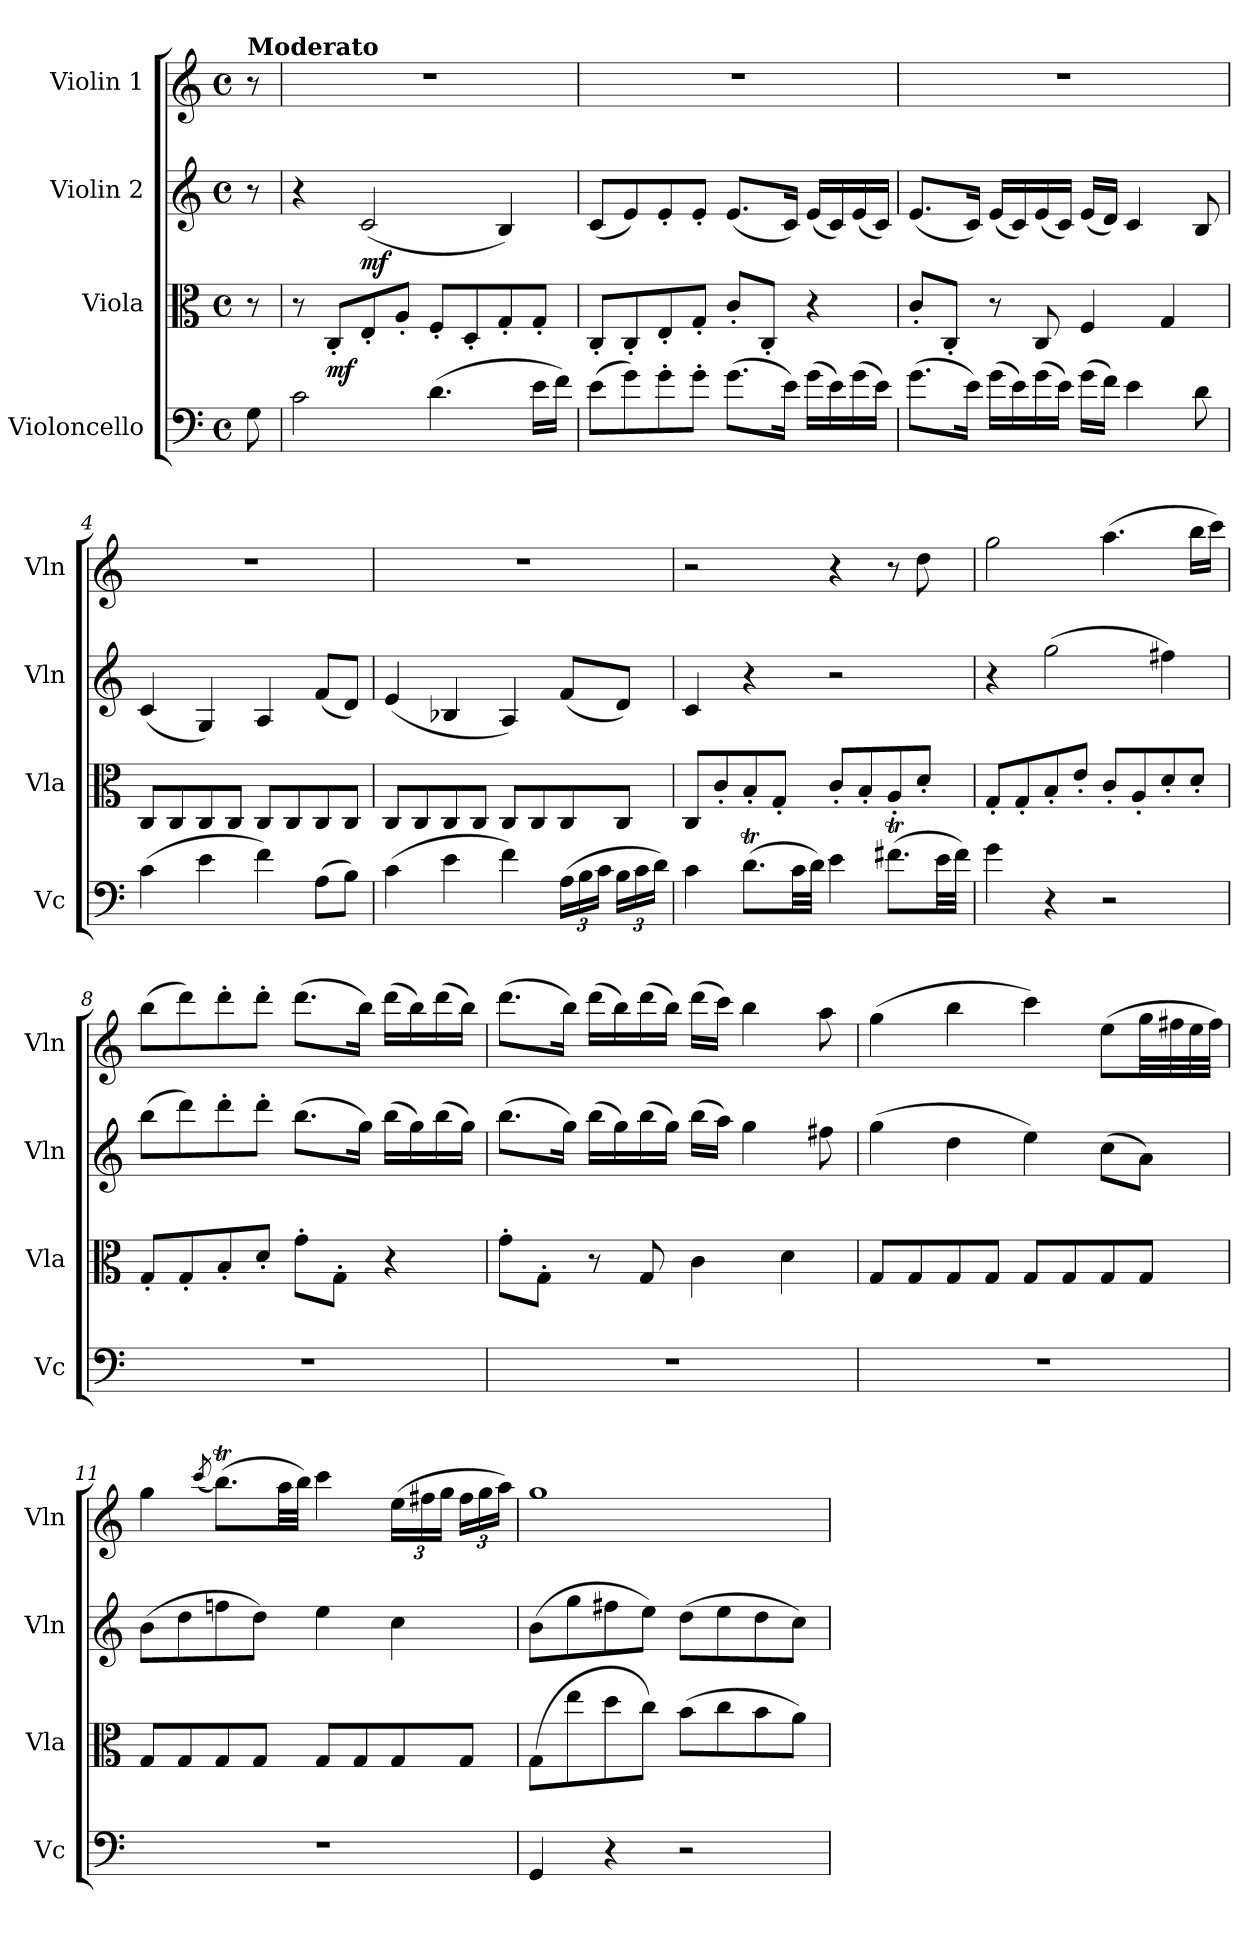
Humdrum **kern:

**kern	**dynam	**kern	**dynam	**kern	**dynam	**kern	**dynam
*part4	*part4	*part3	*part3	*part2	*part2	*part1	*part1
*staff4	*staff4	*staff3	*staff3	*staff2	*staff2	*staff1	*staff1
*I"Violoncello	*	*I"Viola	*	*I"Violin 2	*	*I"Violin 1	*
*I'Vc	*	*I'Vla	*	*I'Vln	*	*I'Vln	*
*clefF4	*	*clefC3	*	*clefG2	*	*clefG2	*
*k[]	*	*k[]	*	*k[]	*	*k[]	*
*M4/4	*	*M4/4	*	*M4/4	*	*M4/4	*
*met(c)	*	*met(c)	*	*met(c)	*	*met(c)	*
=	=	=	=	=	=	=	=
!	!	!	!	!	!	!LO:TX:a:B:t=Moderato	!
!	!LO:DY:b	!	!	!	!	!	!
8G\	other-dynamics	8r	.	8r	.	8r	.
=1	=1	=1	=1	=1	=1	=1	=1
2c\	.	8r	.	4r	.	1r	.
!	!	!	!LO:DY:b	!	!	!	!
.	.	8C'/L	mf	.	.	.	.
!	!	!	!	!	!LO:DY:b	!	!
.	.	8E'/	.	(<2c/	mf	.	.
.	.	8A'/J	.	.	.	.	.
(>4.d\	.	8F'/L	.	.	.	.	.
.	.	8D'/	.	.	.	.	.
.	.	8G'/	.	4B/)	.	.	.
16e\LL	.	8G'/J	.	.	.	.	.
16f\JJ)	.	.	.	.	.	.	.
=2	=2	=2	=2	=2	=2	=2	=2
(>8e\L	.	8C'/L	.	(<8c/L	.	1r	.
8g\)	.	8C'/	.	8e/)	.	.	.
8g'\	.	8E'/	.	8e'/	.	.	.
8g'\J	.	8G'/J	.	8e'/J	.	.	.
(>8.g\L	.	8c'/L	.	(<8.e/L	.	.	.
.	.	8C'/J	.	.	.	.	.
16e\Jk)	.	.	.	16c/Jk)	.	.	.
(>16g\LL	.	4r	.	(<16e/LL	.	.	.
16e\)	.	.	.	16c/)	.	.	.
(>16g\	.	.	.	(<16e/	.	.	.
16e\JJ)	.	.	.	16c/JJ)	.	.	.
=3	=3	=3	=3	=3	=3	=3	=3
(>8.g\L	.	8c'/L	.	(<8.e/L	.	1r	.
.	.	8C'/J	.	.	.	.	.
16e\Jk)	.	.	.	16c/Jk)	.	.	.
(>16g\LL	.	8r	.	(<16e/LL	.	.	.
16e\)	.	.	.	16c/)	.	.	.
(>16g\	.	8C/	.	(<16e/	.	.	.
16e\JJ)	.	.	.	16c/JJ)	.	.	.
(>16g\LL	.	4F/	.	(<16e/LL	.	.	.
16f\JJ)	.	.	.	16d/JJ)	.	.	.
4e\	.	.	.	4c/	.	.	.
.	.	4G/	.	.	.	.	.
8d\	.	.	.	8B/	.	.	.
=4	=4	=4	=4	=4	=4	=4	=4
(>4c\	.	8C/L	.	(<4c/	.	1r	.
.	.	8C/	.	.	.	.	.
4e\	.	8C/	.	4G/)	.	.	.
.	.	8C/J	.	.	.	.	.
4f\)	.	8C/L	.	4A/	.	.	.
.	.	8C/	.	.	.	.	.
(>8A\L	.	8C/	.	(<8f/L	.	.	.
8B\J)	.	8C/J	.	8d/J)	.	.	.
!!LO:LB:g=z
=5	=5	=5	=5	=5	=5	=5	=5
(>4c\	.	8C/L	.	(<4e/	.	1r	.
.	.	8C/	.	.	.	.	.
4e\	.	8C/	.	4B-X/	.	.	.
.	.	8C/J	.	.	.	.	.
4f\)	.	8C/L	.	4A/)	.	.	.
.	.	8C/	.	.	.	.	.
*Xbrackettup	*	*	*	*	*	*	*
(>24A\LL	.	8C/	.	(<8f/L	.	.	.
24B\	.	.	.	.	.	.	.
24c\JJ	.	.	.	.	.	.	.
24B\LL	.	8C/J	.	8d/J)	.	.	.
24c\	.	.	.	.	.	.	.
24d\JJ)	.	.	.	.	.	.	.
=6	=6	=6	=6	=6	=6	=6	=6
4c\	.	8C/L	.	4c/	.	2r	.
.	.	8c'/	.	.	.	.	.
(>8.dT\L	.	8B'/	.	4r	.	.	.
.	.	8G'/J	.	.	.	.	.
32c\LL	.	.	.	.	.	.	.
32d\JJJ)	.	.	.	.	.	.	.
4e\	.	8c'/L	.	2r	.	4r	.
.	.	8B'/	.	.	.	.	.
!	!	!	!	!	!	!	!LO:DY:b
(>8.f#Xt\L	.	8A'/	.	.	.	8r	other-dynamics
.	.	8d'/J	.	.	.	8dd\	.
32e\LL	.	.	.	.	.	.	.
32f#\JJJ)	.	.	.	.	.	.	.
=7	=7	=7	=7	=7	=7	=7	=7
4g\	.	8G'/L	.	4r	.	2gg\	.
.	.	8G'/	.	.	.	.	.
4r	.	8B'/	.	(>2gg\	.	.	.
.	.	8e'/J	.	.	.	.	.
2r	.	8c'/L	.	.	.	(>4.aa\	.
.	.	8A'/	.	.	.	.	.
.	.	8d'/	.	4ff#X\)	.	.	.
.	.	8d'/J	.	.	.	16bb\LL	.
.	.	.	.	.	.	16ccc\JJ)	.
=8	=8	=8	=8	=8	=8	=8	=8
1r	.	8G'/L	.	(>8bb\L	.	(>8bb\L	.
.	.	8G'/	.	8ddd\)	.	8ddd\)	.
.	.	8B'/	.	8ddd'\	.	8ddd'\	.
.	.	8d'/J	.	8ddd'\J	.	8ddd'\J	.
.	.	8g'\L	.	(>8.bb\L	.	(>8.ddd\L	.
.	.	8G'\J	.	.	.	.	.
.	.	.	.	16gg\Jk)	.	16bb\Jk)	.
.	.	4r	.	(>16bb\LL	.	(>16ddd\LL	.
.	.	.	.	16gg\)	.	16bb\)	.
.	.	.	.	(>16bb\	.	(>16ddd\	.
.	.	.	.	16gg\JJ)	.	16bb\JJ)	.
!!LO:LB:g=z
=9	=9	=9	=9	=9	=9	=9	=9
1r	.	8g'\L	.	(>8.bb\L	.	(>8.ddd\L	.
.	.	8G'\J	.	.	.	.	.
.	.	.	.	16gg\Jk)	.	16bb\Jk)	.
.	.	8r	.	(>16bb\LL	.	(>16ddd\LL	.
.	.	.	.	16gg\)	.	16bb\)	.
.	.	8G/	.	(>16bb\	.	(>16ddd\	.
.	.	.	.	16gg\JJ)	.	16bb\JJ)	.
.	.	4c\	.	(>16bb\LL	.	(>16ddd\LL	.
.	.	.	.	16aa\JJ)	.	16ccc\JJ)	.
.	.	.	.	4gg\	.	4bb\	.
.	.	4d\	.	.	.	.	.
.	.	.	.	8ff#X\	.	8aa\	.
=10	=10	=10	=10	=10	=10	=10	=10
1r	.	8G/L	.	(>4gg\	.	(>4gg\	.
.	.	8G/	.	.	.	.	.
.	.	8G/	.	4dd\	.	4bb\	.
.	.	8G/J	.	.	.	.	.
.	.	8G/L	.	4ee\)	.	4ccc\)	.
.	.	8G/	.	.	.	.	.
.	.	8G/	.	(>8cc\L	.	(>8ee\L	.
.	.	8G/J	.	8a\J)	.	32gg\LL	.
.	.	.	.	.	.	32ff#X\	.
.	.	.	.	.	.	32ee\	.
.	.	.	.	.	.	32ff#\JJJ)	.
=11	=11	=11	=11	=11	=11	=11	=11
1r	.	8G/L	.	(>8b\L	.	4gg\	.
.	.	8G/	.	8dd\	.	.	.
.	.	.	.	.	.	(<8qccc/	.
.	.	8G/	.	8ffn\	.	(>8.bbt\L)	.
.	.	8G/J	.	8dd\J)	.	.	.
.	.	.	.	.	.	32aa\LL	.
.	.	.	.	.	.	32bb\JJJ)	.
.	.	8G/L	.	4ee\	.	4ccc\	.
.	.	8G/	.	.	.	.	.
*	*	*	*	*	*	*Xbrackettup	*
.	.	8G/	.	4cc\	.	(>24ee\LL	.
.	.	.	.	.	.	24ff#X\	.
.	.	.	.	.	.	24gg\JJ	.
.	.	8G/J	.	.	.	24ff#\LL	.
.	.	.	.	.	.	24gg\	.
.	.	.	.	.	.	24aa\JJ)	.
=12	=12	=12	=12	=12	=12	=12	=12
4GG/	.	(>8G\L	.	(>8b\L	.	1gg	.
.	.	8ee\	.	8gg\	.	.	.
4r	.	8dd\	.	8ff#X\	.	.	.
.	.	8cc\J)	.	8ee\J)	.	.	.
2r	.	(>8b\L	.	(>8dd\L	.	.	.
.	.	8cc\	.	8ee\	.	.	.
.	.	8b\	.	8dd\	.	.	.
.	.	8a\J)	.	8cc\J)	.	.	.
=	=	=	=	=	=	=	=
*-	*-	*-	*-	*-	*-	*-	*-
